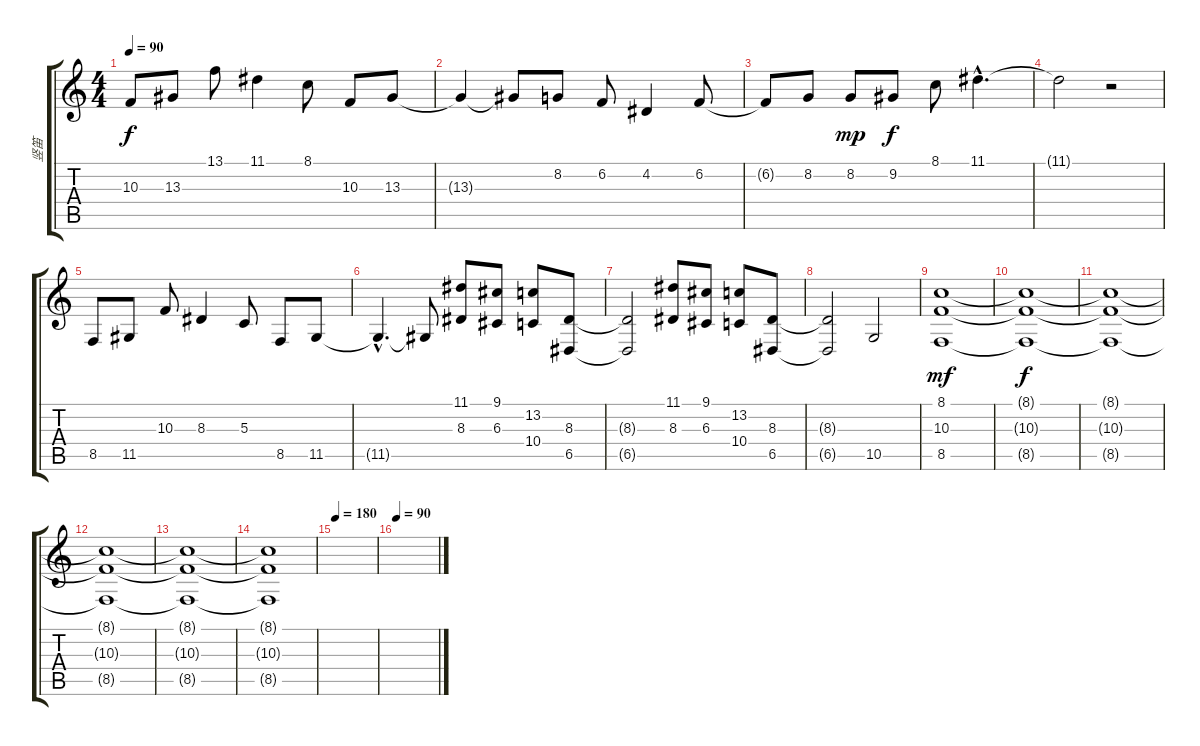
\track ("竖笛" "竖笛") {instrument viola}
\staff {score tabs}
\tuning (E4 B3 G3 D3 A2 E2) {hide}
\ts (4 4)
\tempo 90
\clef g2
\ks c
10.3.8{dy f instrument viola} 13.3.8 13.1.8 11.1.4 8.1.8 10.3.8 13.3.8 |
13.3{t}.4 13.3{t}.8 8.2.8 6.2.8 4.2.4 6.2.8 |
6.2{t}.8 8.2.8 8.2.8{dy mp} 9.2.8{dy f} 8.1.8 11.1{hac}.4{d} |
11.1{t}.2 r.2 |
8.5.8 11.5.8 10.3.8 8.3.4 5.3.8 8.5.8 11.5.8 |
11.5{hac t}.4{d} 11.5{t}.8 (11.1 8.3).8 (9.1 6.3).8 (13.2 10.4).8 (8.3 6.5).8 |
(8.3{t} 6.5{t}).2 (11.1 8.3).8 (9.1 6.3).8 (13.2 10.4).8 (8.3 6.5).8 |
(8.3{t} 6.5{t}).2 10.5.2 |
(8.1 10.3 8.5).1{dy mf} |
(8.1{t} 10.3{t} 8.5{t}).1{dy f} |
(8.1{t} 10.3{t} 8.5{t}).1 |
(8.1{t} 10.3{t} 8.5{t}).1 |
(8.1{t} 10.3{t} 8.5{t}).1 |
(8.1{t} 10.3{t} 8.5{t}).1 |
\tempo 180
|
\tempo 90
